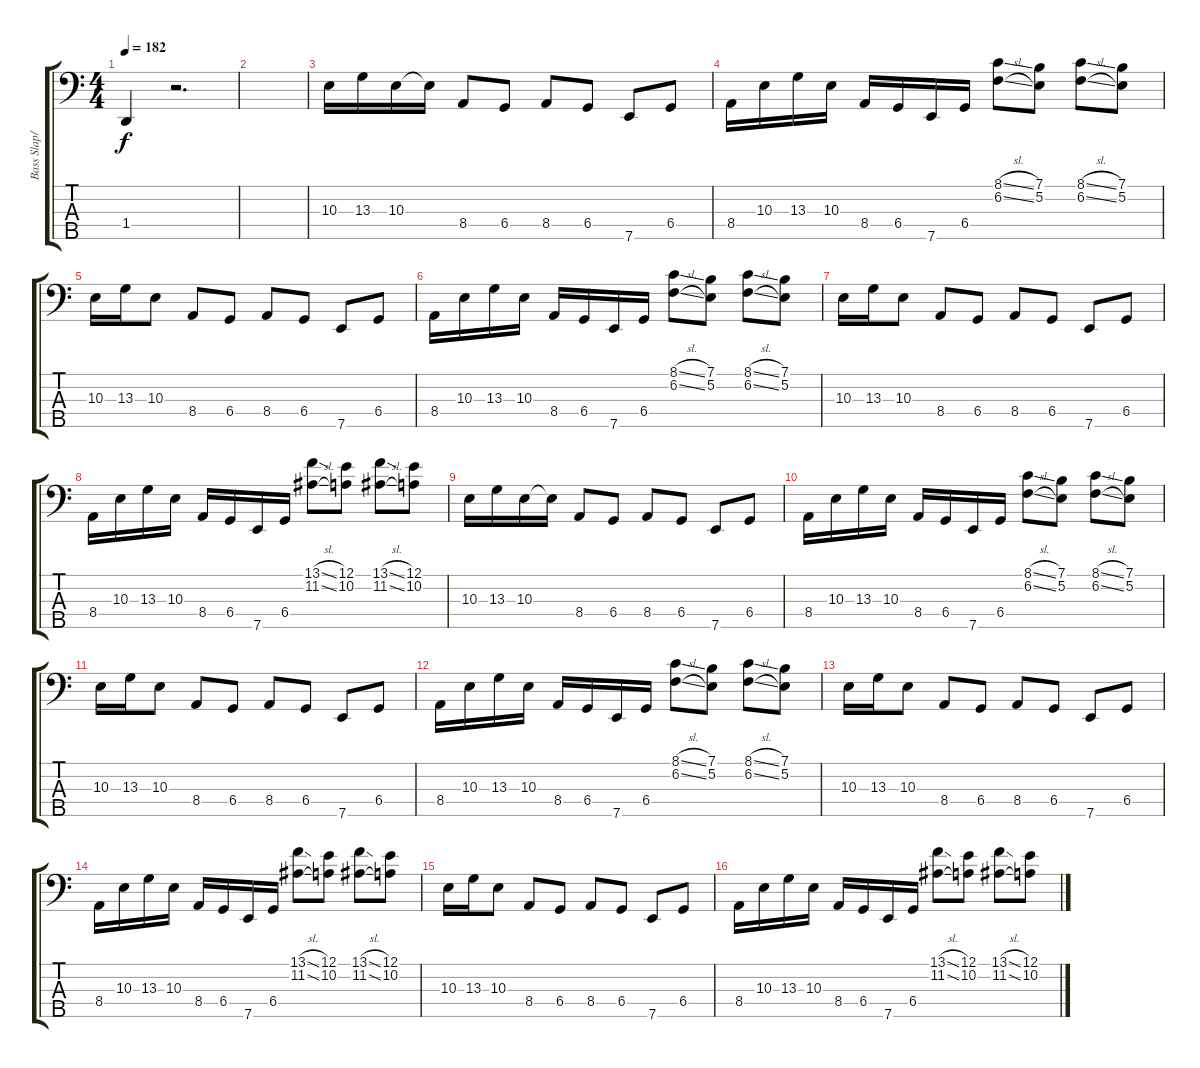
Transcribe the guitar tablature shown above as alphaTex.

\track ("Bass Slap/Pop" "Bass Slap/") {instrument slapbass1}
\staff {score tabs}
\tuning (E2 B1 Gb1 Db1 A0) {hide}
\ts (4 4)
\tempo 182
\clef f4
\ks c
1.4.4{dy f} r.2{d} |
|
10.3.16 13.3.16 10.3.16 10.3{t}.16 8.4.8 6.4.8 8.4.8 6.4.8 7.5.8 6.4.8 |
8.4.16 10.3.16 13.3.16 10.3.16 8.4.16 6.4.16 7.5.16 6.4.16 (8.1{sl} 6.2{sl}).8 (7.1 5.2).8 (8.1{sl} 6.2{sl}).8 (7.1 5.2).8 |
10.3.16 13.3.16 10.3.8 8.4.8 6.4.8 8.4.8 6.4.8 7.5.8 6.4.8 |
8.4.16 10.3.16 13.3.16 10.3.16 8.4.16 6.4.16 7.5.16 6.4.16 (8.1{sl} 6.2{sl}).8 (7.1 5.2).8 (8.1{sl} 6.2{sl}).8 (7.1 5.2).8 |
10.3.16 13.3.16 10.3.8 8.4.8 6.4.8 8.4.8 6.4.8 7.5.8 6.4.8 |
8.4.16 10.3.16 13.3.16 10.3.16 8.4.16 6.4.16 7.5.16 6.4.16 (13.1{sl} 11.2{sl}).8 (12.1 10.2).8 (13.1{sl} 11.2{sl}).8 (12.1 10.2).8 |
10.3.16 13.3.16 10.3.16 10.3{t}.16 8.4.8 6.4.8 8.4.8 6.4.8 7.5.8 6.4.8 |
8.4.16 10.3.16 13.3.16 10.3.16 8.4.16 6.4.16 7.5.16 6.4.16 (8.1{sl} 6.2{sl}).8 (7.1 5.2).8 (8.1{sl} 6.2{sl}).8 (7.1 5.2).8 |
10.3.16 13.3.16 10.3.8 8.4.8 6.4.8 8.4.8 6.4.8 7.5.8 6.4.8 |
8.4.16 10.3.16 13.3.16 10.3.16 8.4.16 6.4.16 7.5.16 6.4.16 (8.1{sl} 6.2{sl}).8 (7.1 5.2).8 (8.1{sl} 6.2{sl}).8 (7.1 5.2).8 |
10.3.16 13.3.16 10.3.8 8.4.8 6.4.8 8.4.8 6.4.8 7.5.8 6.4.8 |
8.4.16 10.3.16 13.3.16 10.3.16 8.4.16 6.4.16 7.5.16 6.4.16 (13.1{sl} 11.2{sl}).8 (12.1 10.2).8 (13.1{sl} 11.2{sl}).8 (12.1 10.2).8 |
10.3.16 13.3.16 10.3.8 8.4.8 6.4.8 8.4.8 6.4.8 7.5.8 6.4.8 |
8.4.16 10.3.16 13.3.16 10.3.16 8.4.16 6.4.16 7.5.16 6.4.16 (13.1{sl} 11.2{sl}).8 (12.1 10.2).8 (13.1{sl} 11.2{sl}).8 (12.1 10.2).8
